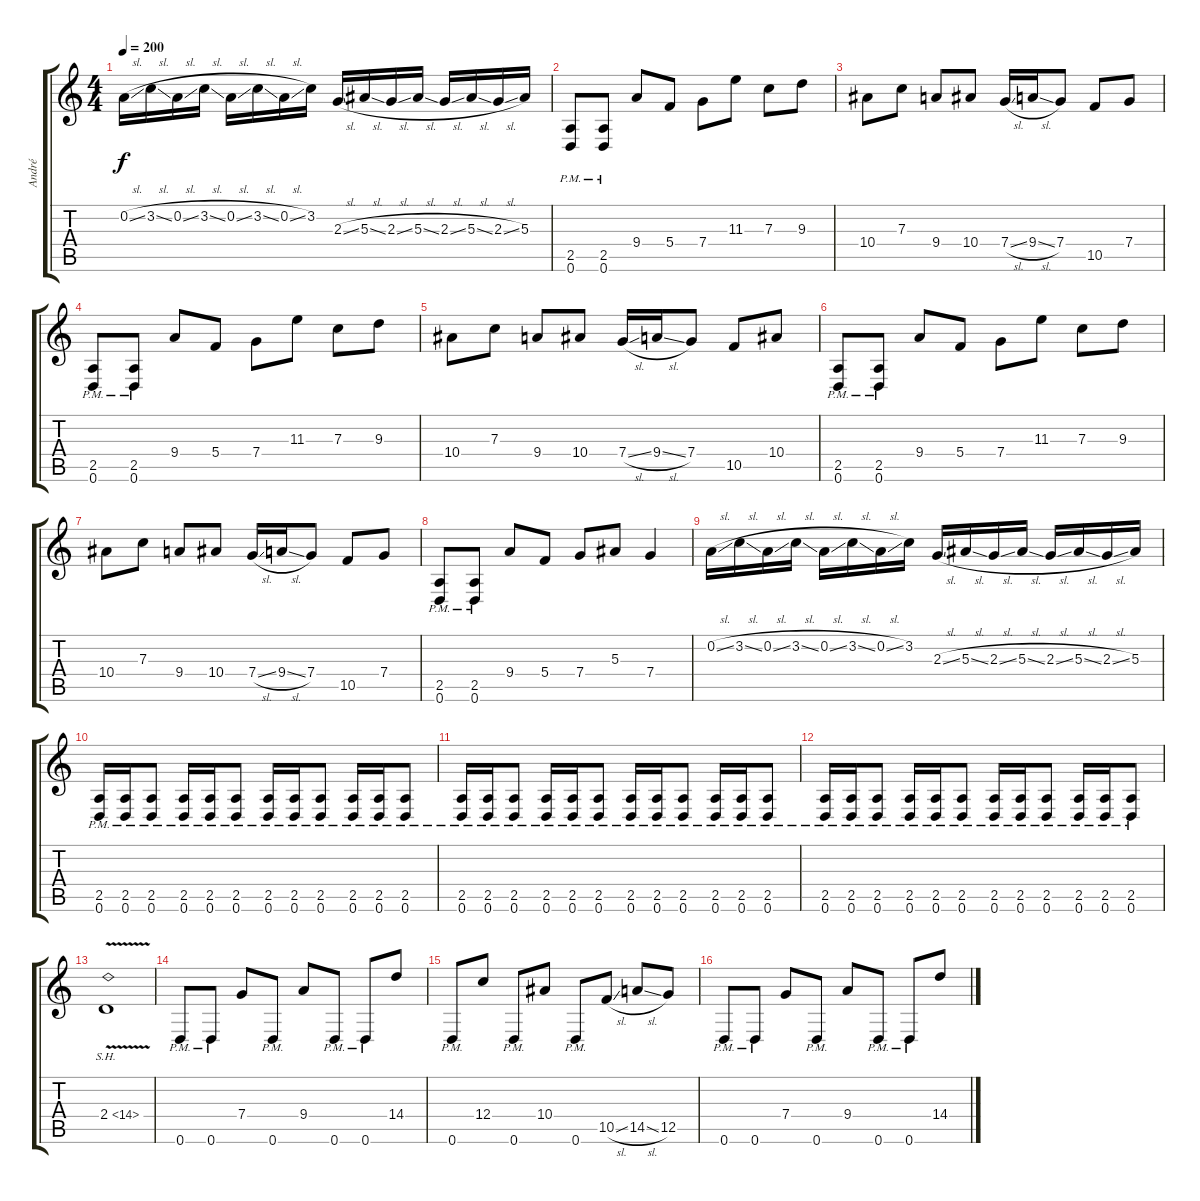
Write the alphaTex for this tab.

\track ("André" "André") {instrument distortionguitar}
\staff {score tabs}
\tuning (D4 A3 F3 C3 G2 D2) {hide}
\ts (4 4)
\tempo 200
\clef g2
\ks c
0.2{sl}.16{dy f} 3.2{sl}.16 0.2{sl}.16 3.2{sl}.16 0.2{sl}.16 3.2{sl}.16 0.2{sl}.16 3.2.16 2.3{sl}.16 5.3{sl}.16 2.3{sl}.16 5.3{sl}.16 2.3{sl}.16 5.3{sl}.16 2.3{sl}.16 5.3.16 |
(2.5{pm} 0.6{pm}).8 (2.5{pm} 0.6{pm}).8 9.4.8 5.4.8 7.4.8 11.3.8 7.3.8 9.3.8 |
10.4.8 7.3.8 9.4.8 10.4.8 7.4{sl}.16 9.4{sl}.16 7.4.8 10.5.8 7.4.8 |
(2.5{pm} 0.6{pm}).8 (2.5{pm} 0.6{pm}).8 9.4.8 5.4.8 7.4.8 11.3.8 7.3.8 9.3.8 |
10.4.8 7.3.8 9.4.8 10.4.8 7.4{sl}.16 9.4{sl}.16 7.4.8 10.5.8 10.4.8 |
(2.5{pm} 0.6{pm}).8 (2.5{pm} 0.6{pm}).8 9.4.8 5.4.8 7.4.8 11.3.8 7.3.8 9.3.8 |
10.4.8 7.3.8 9.4.8 10.4.8 7.4{sl}.16 9.4{sl}.16 7.4.8 10.5.8 7.4.8 |
(2.5{pm} 0.6{pm}).8 (2.5{pm} 0.6{pm}).8 9.4.8 5.4.8 7.4.8 5.3.8 7.4.4 |
0.2{sl}.16 3.2{sl}.16 0.2{sl}.16 3.2{sl}.16 0.2{sl}.16 3.2{sl}.16 0.2{sl}.16 3.2.16 2.3{sl}.16 5.3{sl}.16 2.3{sl}.16 5.3{sl}.16 2.3{sl}.16 5.3{sl}.16 2.3{sl}.16 5.3.16 |
(2.5{pm} 0.6{pm}).16 (2.5{pm} 0.6{pm}).16 (2.5{pm} 0.6{pm}).8 (2.5{pm} 0.6{pm}).16 (2.5{pm} 0.6{pm}).16 (2.5{pm} 0.6{pm}).8 (2.5{pm} 0.6{pm}).16 (2.5{pm} 0.6{pm}).16 (2.5{pm} 0.6{pm}).8 (2.5{pm} 0.6{pm}).16 (2.5{pm} 0.6{pm}).16 (2.5{pm} 0.6{pm}).8 |
(2.5{pm} 0.6{pm}).16 (2.5{pm} 0.6{pm}).16 (2.5{pm} 0.6{pm}).8 (2.5{pm} 0.6{pm}).16 (2.5{pm} 0.6{pm}).16 (2.5{pm} 0.6{pm}).8 (2.5{pm} 0.6{pm}).16 (2.5{pm} 0.6{pm}).16 (2.5{pm} 0.6{pm}).8 (2.5{pm} 0.6{pm}).16 (2.5{pm} 0.6{pm}).16 (2.5{pm} 0.6{pm}).8 |
(2.5{pm} 0.6{pm}).16 (2.5{pm} 0.6{pm}).16 (2.5{pm} 0.6{pm}).8 (2.5{pm} 0.6{pm}).16 (2.5{pm} 0.6{pm}).16 (2.5{pm} 0.6{pm}).8 (2.5{pm} 0.6{pm}).16 (2.5{pm} 0.6{pm}).16 (2.5{pm} 0.6{pm}).8 (2.5{pm} 0.6{pm}).16 (2.5{pm} 0.6{pm}).16 (2.5{pm} 0.6{pm}).8 |
2.4{sh 12 v}.1 |
0.6{pm}.8 0.6{pm}.8 7.4.8 0.6{pm}.8 9.4.8 0.6{pm}.8 0.6{pm}.8 14.4.8 |
0.6{pm}.8 12.4.8 0.6{pm}.8 10.4.8 0.6{pm}.8 10.5{sl}.8 14.5{sl}.8 12.5.8 |
0.6{pm}.8 0.6{pm}.8 7.4.8 0.6{pm}.8 9.4.8 0.6{pm}.8 0.6{pm}.8 14.4.8
